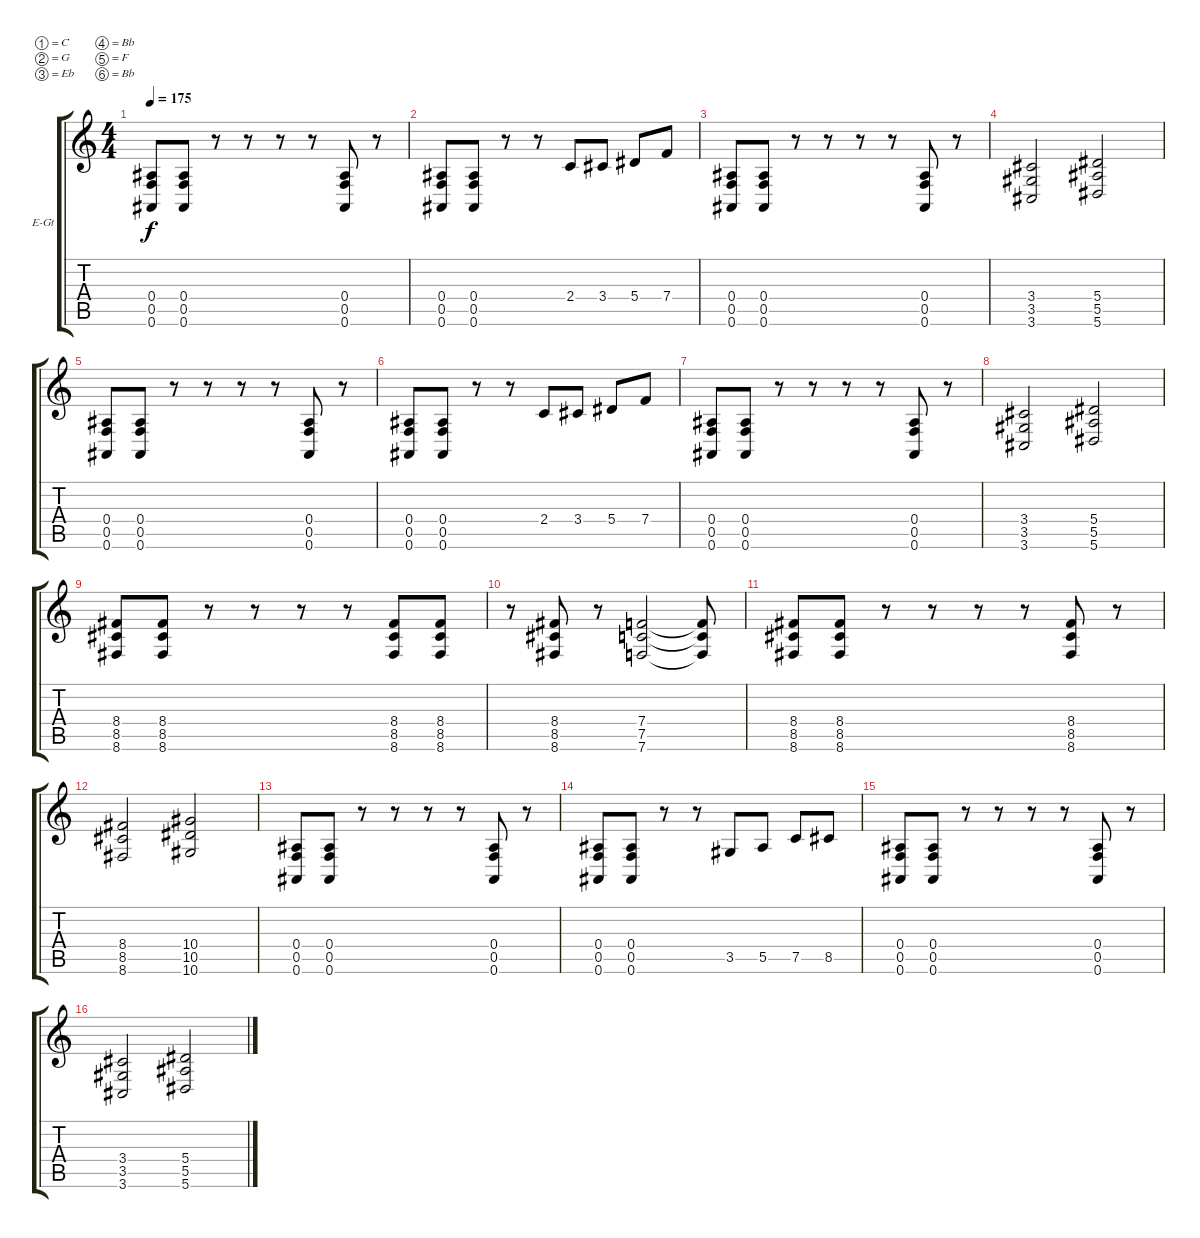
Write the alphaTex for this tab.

\bracketExtendMode groupsimilarinstruments
\firstSystemTrackNameOrientation horizontal
\otherSystemsTrackNameOrientation horizontal
\track ("Piste 2" "E-Gt") {instrument distortionguitar}
\staff {score tabs}
\tuning (C4 G3 Eb3 Bb2 F2 Bb1)
\ts (4 4)
\tempo 175
\clef g2
\ks c
(0.4 0.5 0.6).8{dy f instrument distortionguitar} (0.4 0.5 0.6).8 r.8 r.8 r.8 r.8 (0.4 0.5 0.6).8 r.8 |
(0.4 0.5 0.6).8 (0.4 0.5 0.6).8 r.8 r.8 2.4.8 3.4.8 5.4.8 7.4.8 |
(0.4 0.5 0.6).8 (0.4 0.5 0.6).8 r.8 r.8 r.8 r.8 (0.4 0.5 0.6).8 r.8 |
(3.4 3.5 3.6).2 (5.4 5.5 5.6).2 |
(0.4 0.5 0.6).8 (0.4 0.5 0.6).8 r.8 r.8 r.8 r.8 (0.4 0.5 0.6).8 r.8 |
(0.4 0.5 0.6).8 (0.4 0.5 0.6).8 r.8 r.8 2.4.8 3.4.8 5.4.8 7.4.8 |
(0.4 0.5 0.6).8 (0.4 0.5 0.6).8 r.8 r.8 r.8 r.8 (0.4 0.5 0.6).8 r.8 |
(3.4 3.5 3.6).2 (5.4 5.5 5.6).2 |
(8.4 8.5 8.6).8 (8.4 8.5 8.6).8 r.8 r.8 r.8 r.8 (8.4 8.5 8.6).8 (8.4 8.5 8.6).8 |
r.8 (8.4 8.5 8.6).8 r.8 (7.4 7.5 7.6).2 (7.4{t} 7.5{t} 7.6{t}).8 |
(8.4 8.5 8.6).8 (8.4 8.5 8.6).8 r.8 r.8 r.8 r.8 (8.4 8.5 8.6).8 r.8 |
(8.4 8.5 8.6).2 (10.4 10.5 10.6).2 |
(0.4 0.5 0.6).8 (0.4 0.5 0.6).8 r.8 r.8 r.8 r.8 (0.4 0.5 0.6).8 r.8 |
(0.4 0.5 0.6).8 (0.4 0.5 0.6).8 r.8 r.8 3.5.8 5.5.8 7.5.8 8.5.8 |
(0.4 0.5 0.6).8 (0.4 0.5 0.6).8 r.8 r.8 r.8 r.8 (0.4 0.5 0.6).8 r.8 |
(3.4 3.5 3.6).2 (5.4 5.5 5.6).2
